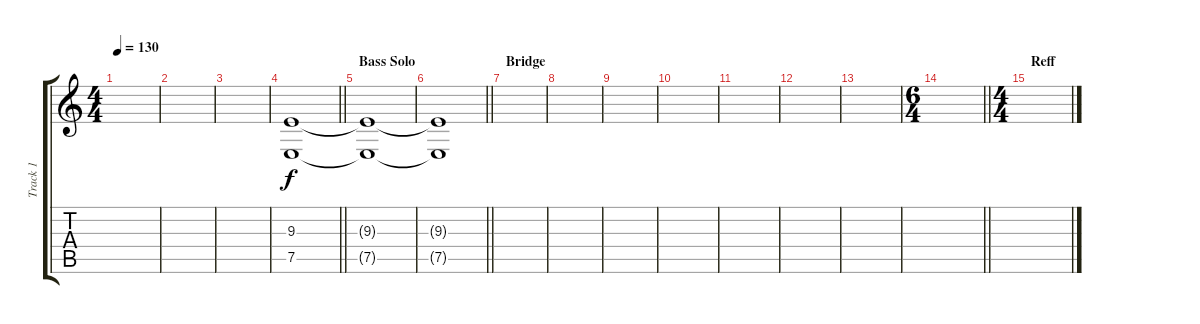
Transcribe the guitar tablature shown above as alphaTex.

\track ("Track 1" "Track 1") {instrument helicopter}
\staff {score tabs}
\tuning (E4 B3 G3 D3 A2 E2) {hide}
\ts (4 4)
\tempo 130
\clef g2
\ks c
|
|
|
\barLineRight lightlight
(9.3 7.5).1 |
\section ("" "Bass Solo")
(9.3{t} 7.5{t}).1 |
\barLineRight lightlight
(9.3{t} 7.5{t}).1 |
\section ("" "Bridge")
|
|
|
|
|
|
|
\ts (6 4)
\barLineRight lightlight
|
\ts (4 4)
\section ("" "Reff")
